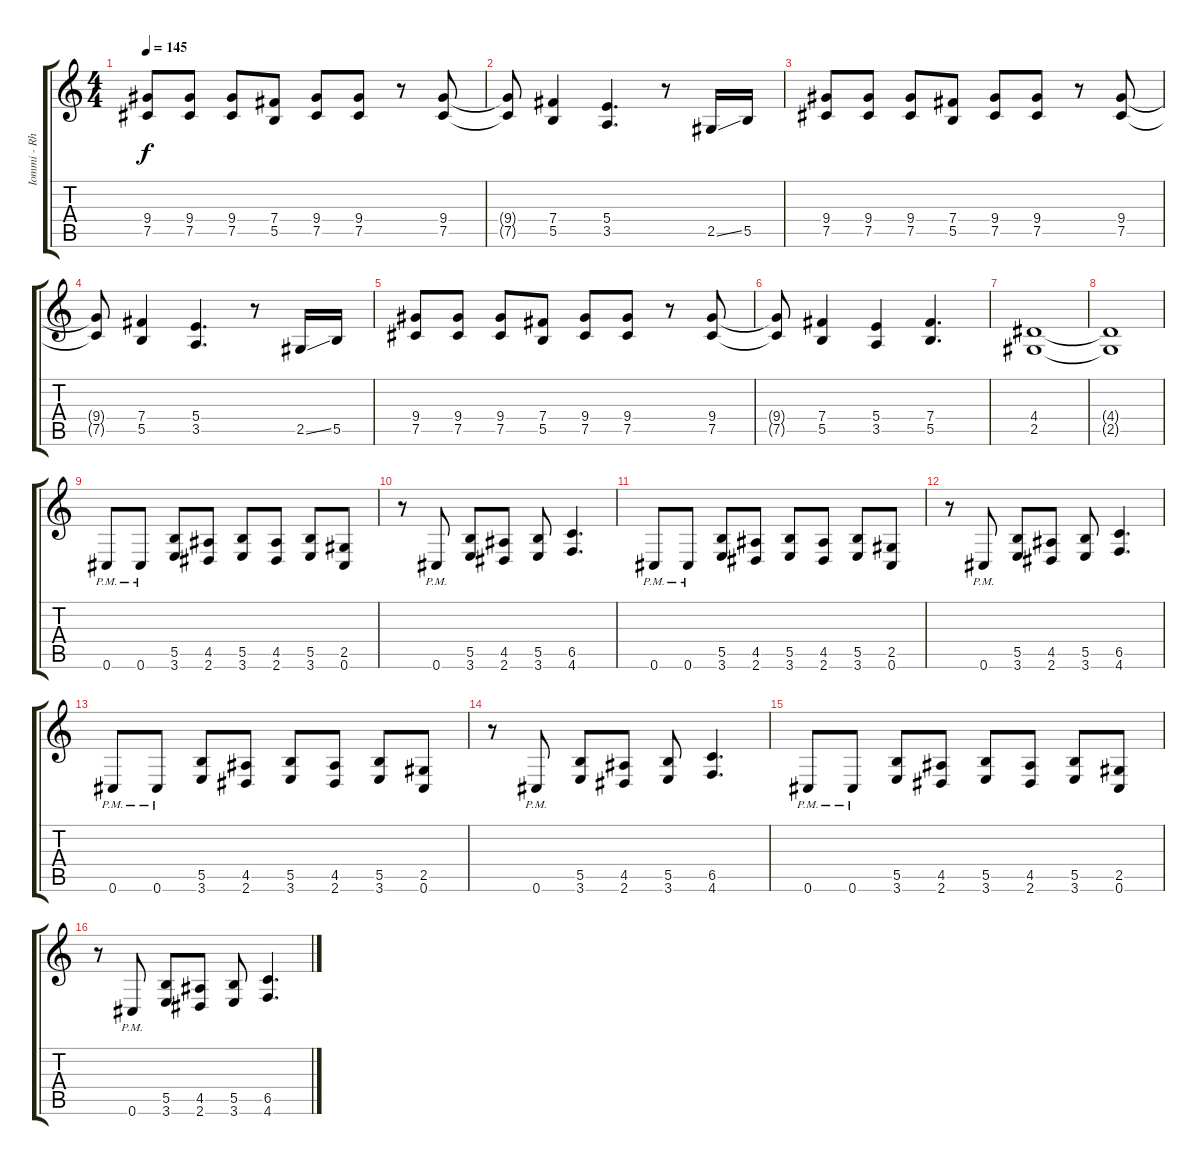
\track ("Iommi - Rhythm" "Iommi - Rh") {instrument distortionguitar}
\staff {score tabs}
\tuning (Db4 Ab3 E3 B2 Gb2 Db2) {hide}
\ts (4 4)
\tempo 145
\clef g2
\ks c
(9.4 7.5).8{dy f} (9.4 7.5).8 (9.4 7.5).8 (7.4 5.5).8 (9.4 7.5).8 (9.4 7.5).8 r.8 (9.4 7.5).8 |
(9.4{t} 7.5{t}).8 (7.4 5.5).4 (5.4 3.5).4{d} r.8 2.5{ss}.16 5.5.16 |
(9.4 7.5).8 (9.4 7.5).8 (9.4 7.5).8 (7.4 5.5).8 (9.4 7.5).8 (9.4 7.5).8 r.8 (9.4 7.5).8 |
(9.4{t} 7.5{t}).8 (7.4 5.5).4 (5.4 3.5).4{d} r.8 2.5{ss}.16 5.5.16 |
(9.4 7.5).8 (9.4 7.5).8 (9.4 7.5).8 (7.4 5.5).8 (9.4 7.5).8 (9.4 7.5).8 r.8 (9.4 7.5).8 |
(9.4{t} 7.5{t}).8 (7.4 5.5).4 (5.4 3.5).4 (7.4 5.5).4{d} |
(4.4 2.5).1 |
(4.4{t} 2.5{t}).1 |
0.6{pm}.8 0.6{pm}.8 (5.5 3.6).8 (4.5 2.6).8 (5.5 3.6).8 (4.5 2.6).8 (5.5 3.6).8 (2.5 0.6).8 |
r.8 0.6{pm}.8 (5.5 3.6).8 (4.5 2.6).8 (5.5 3.6).8 (6.5 4.6).4{d} |
0.6{pm}.8 0.6{pm}.8 (5.5 3.6).8 (4.5 2.6).8 (5.5 3.6).8 (4.5 2.6).8 (5.5 3.6).8 (2.5 0.6).8 |
r.8 0.6{pm}.8 (5.5 3.6).8 (4.5 2.6).8 (5.5 3.6).8 (6.5 4.6).4{d} |
0.6{pm}.8 0.6{pm}.8 (5.5 3.6).8 (4.5 2.6).8 (5.5 3.6).8 (4.5 2.6).8 (5.5 3.6).8 (2.5 0.6).8 |
r.8 0.6{pm}.8 (5.5 3.6).8 (4.5 2.6).8 (5.5 3.6).8 (6.5 4.6).4{d} |
0.6{pm}.8 0.6{pm}.8 (5.5 3.6).8 (4.5 2.6).8 (5.5 3.6).8 (4.5 2.6).8 (5.5 3.6).8 (2.5 0.6).8 |
r.8 0.6{pm}.8 (5.5 3.6).8 (4.5 2.6).8 (5.5 3.6).8 (6.5 4.6).4{d}
